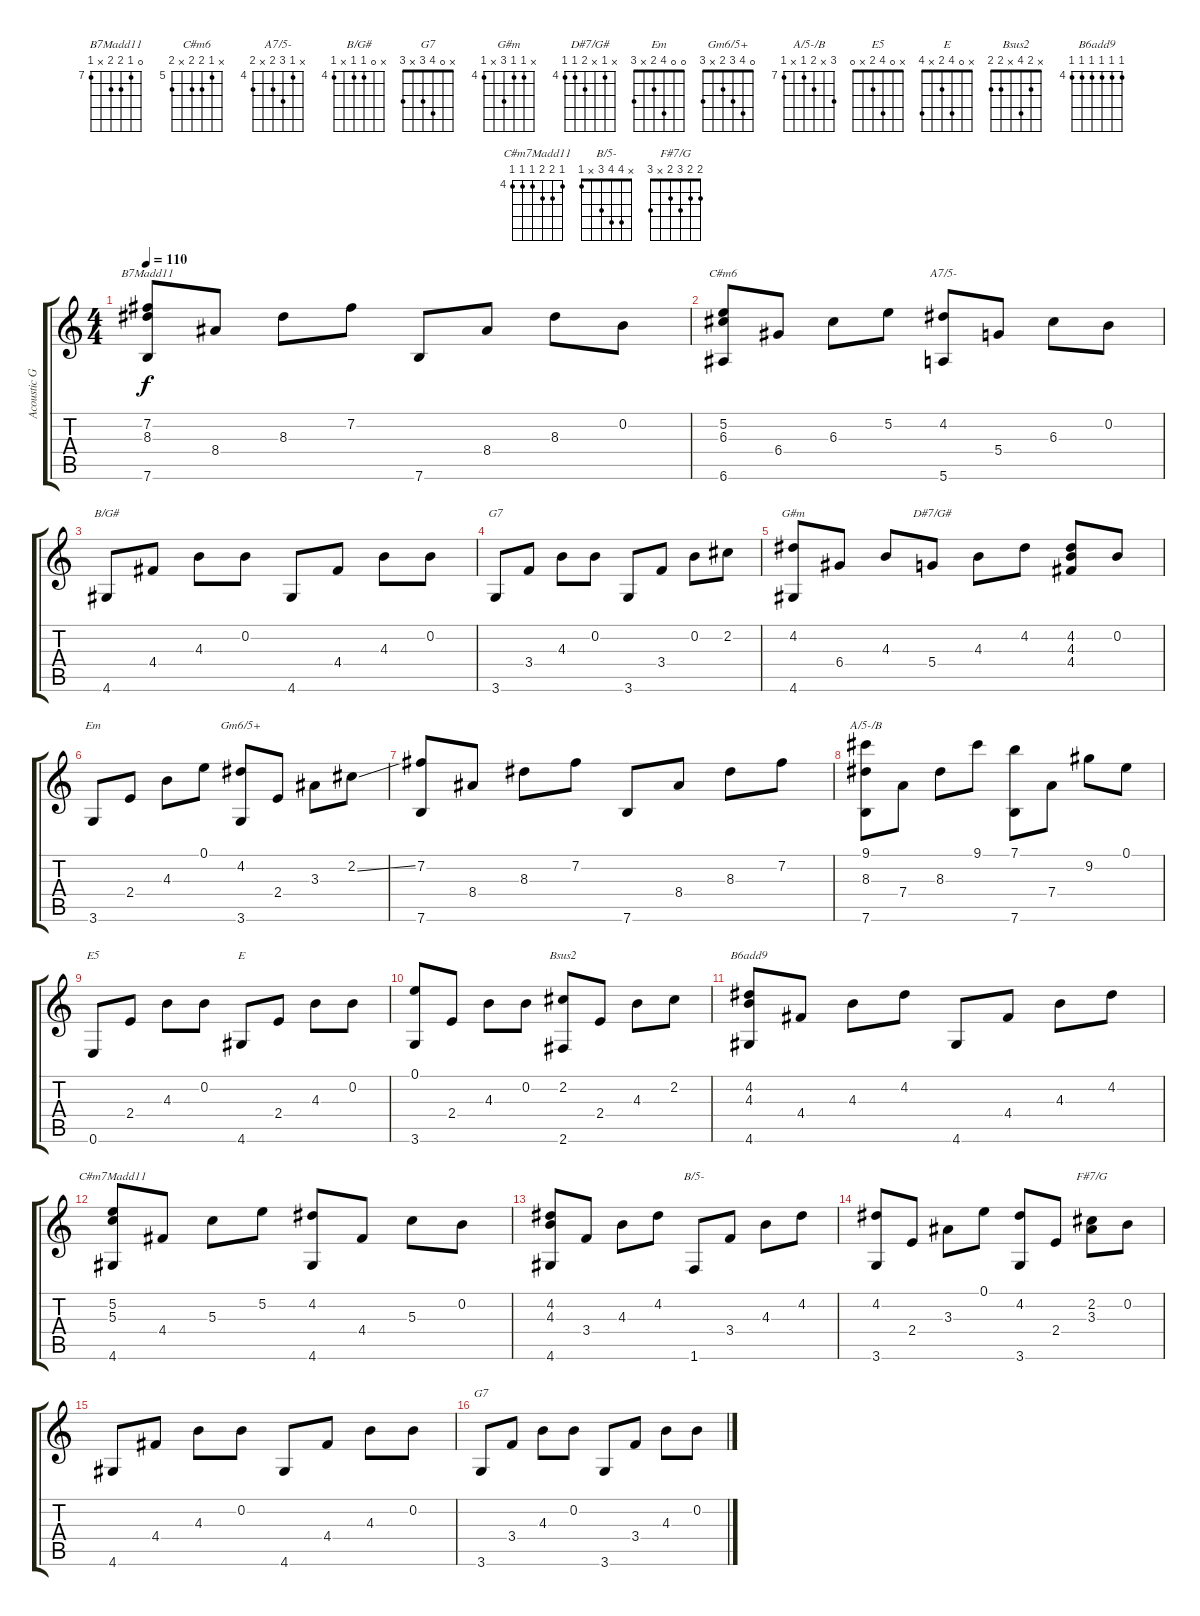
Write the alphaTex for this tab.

\track ("Acoustic Guitar" "Acoustic G") {instrument acousticguitarnylon}
\staff {score tabs}
\tuning (E4 B3 G3 D3 A2 E2) {hide}
\chord ("B7Madd11" 0 7 8 8 x 7) {firstfret 7}
\chord ("C#m6" x 5 6 6 x 6) {firstfret 5}
\chord ("A7/5-" x 4 6 5 x 5) {firstfret 4}
\chord ("B/G#" x 0 4 4 x 4) {firstfret 4}
\chord ("G7" x 0 4 3 x 3) {firstfret 3}
\chord ("G#m" x 4 4 6 x 4) {firstfret 4}
\chord ("D#7/G#" x 4 x 5 4 4) {firstfret 4}
\chord ("Em" 0 0 4 2 x 3)
\chord ("Gm6/5+" 0 4 3 2 x 3)
\chord ("A/5-/B" 9 x 8 7 x 7) {firstfret 7}
\chord ("E5" x 0 4 2 x 0)
\chord ("E" x 0 4 2 x 4)
\chord ("Bsus2" x 2 4 x 2 2)
\chord ("B6add9" 4 4 4 4 4 4) {firstfret 4}
\chord ("C#m7Madd11" 4 5 5 4 4 4) {firstfret 4}
\chord ("B/5-" x 4 4 3 x 1)
\chord ("F#7/G" 2 2 3 2 x 3)
\chord ("G7" x 0 4 3 x 3)
\ts (4 4)
\tempo 110
\clef g2
\ks c
(7.2 8.3 7.6).8{ch "B7Madd11" dy f} 8.4.8 8.3.8 7.2.8 7.6.8 8.4.8 8.3.8 0.2.8 |
(5.2 6.3 6.6).8{ch "C#m6"} 6.4.8 6.3.8 5.2.8 (4.2 5.6).8{ch "A7/5-"} 5.4.8 6.3.8 0.2.8 |
4.6.8{ch "B/G#"} 4.4.8 4.3.8 0.2.8 4.6.8 4.4.8 4.3.8 0.2.8 |
3.6.8{ch "G7"} 3.4.8 4.3.8 0.2.8 3.6.8 3.4.8 0.2.8 2.2.8 |
(4.2 4.6).8{ch "G#m"} 6.4.8 4.3.8 5.4.8{ch "D#7/G#"} 4.3.8 4.2.8 (4.2 4.3 4.4).8 0.2.8 |
3.6.8{ch "Em"} 2.4.8 4.3.8 0.1.8 (4.2 3.6).8{ch "Gm6/5+"} 2.4.8 3.3.8 2.2{ss}.8 |
(7.2 7.6).8 8.4.8 8.3.8 7.2.8 7.6.8 8.4.8 8.3.8 7.2.8 |
(9.1 8.3 7.6).8{ch "A/5-/B"} 7.4.8 8.3.8 9.1.8 (7.1 7.6).8 7.4.8 9.2.8 0.1.8 |
0.6.8{ch "E5"} 2.4.8 4.3.8 0.2.8 4.6.8{ch "E"} 2.4.8 4.3.8 0.2.8 |
(0.1 3.6).8 2.4.8 4.3.8 0.2.8 (2.2 2.6).8{ch "Bsus2"} 2.4.8 4.3.8 2.2.8 |
(4.2 4.3 4.6).8{ch "B6add9"} 4.4.8 4.3.8 4.2.8 4.6.8 4.4.8 4.3.8 4.2.8 |
(5.2 5.3 4.6).8{ch "C#m7Madd11"} 4.4.8 5.3.8 5.2.8 (4.2 4.6).8 4.4.8 5.3.8 0.2.8 |
(4.2 4.3 4.6).8 3.4.8 4.3.8 4.2.8 1.6.8{ch "B/5-"} 3.4.8 4.3.8 4.2.8 |
(4.2 3.6).8 2.4.8 3.3.8 0.1.8 (4.2 3.6).8 2.4.8 (2.2 3.3).8{ch "F#7/G"} 0.2.8 |
4.6.8 4.4.8 4.3.8 0.2.8 4.6.8 4.4.8 4.3.8 0.2.8 |
3.6.8{ch "G7"} 3.4.8 4.3.8 0.2.8 3.6.8 3.4.8 4.3.8 0.2.8
